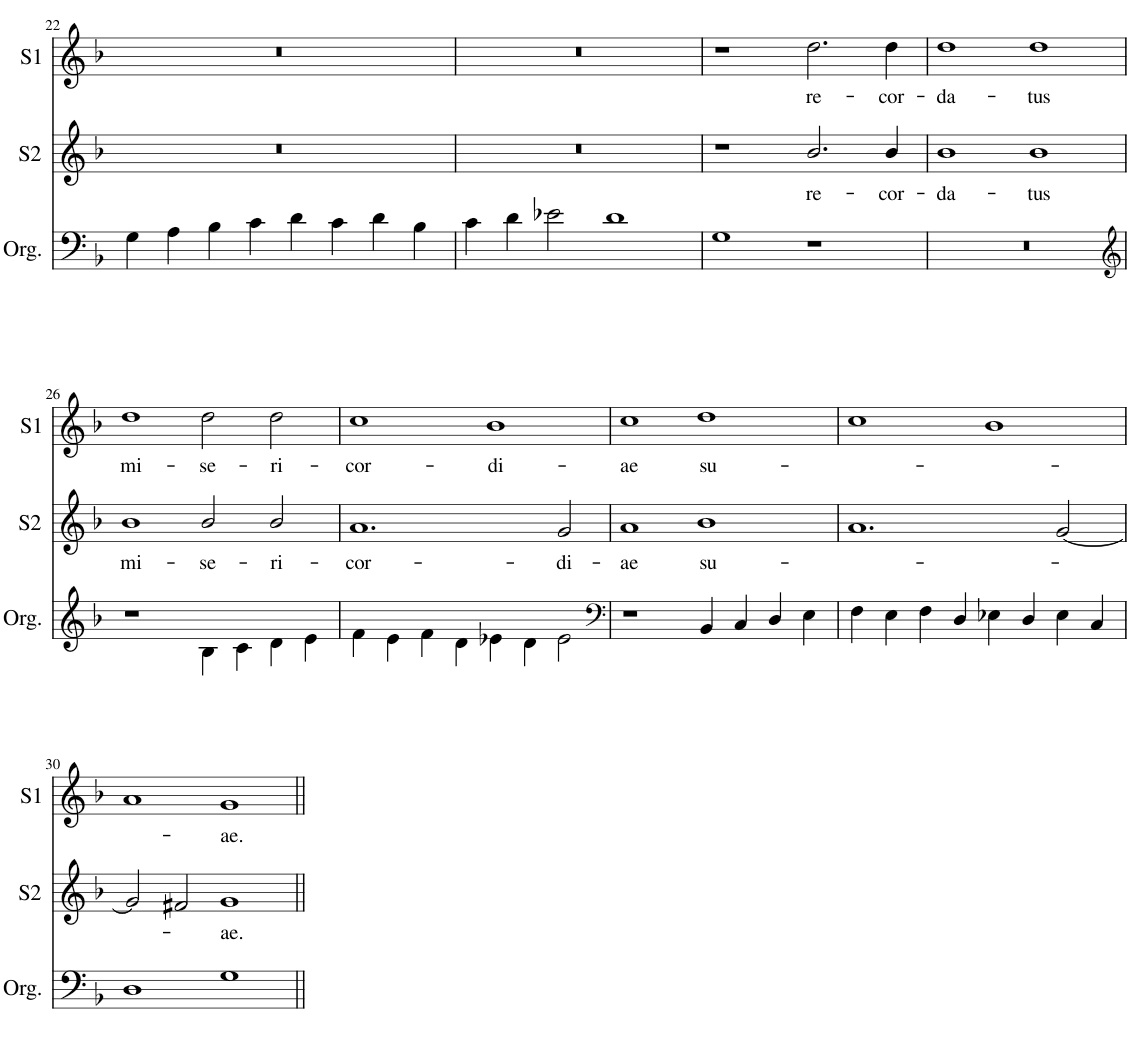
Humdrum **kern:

**kern	**kern	**text	**kern	**text
*part3	*part2	*part2	*part1	*part1
*staff3	*staff2	*staff2	*staff1	*staff1
*I"Orgue	*I"Soprano 2	*	*I"Soprano 1	*
*I'Org.	*I'S2	*	*I'S1	*
!!LO:PB:g=z
*clefF4	*clefG2	*	*clefG2	*
*k[b-]	*k[b-]	*	*k[b-]	*
*M4/2	*M4/2	*	*M4/2	*
=22	=22	=22	=22	=22
4G\	0r	.	0r	.
4A\	.	.	.	.
4B-\	.	.	.	.
4c\	.	.	.	.
4d\	.	.	.	.
4c\	.	.	.	.
4d\	.	.	.	.
4B-\	.	.	.	.
=23	=23	=23	=23	=23
4c\	0r	.	0r	.
4d\	.	.	.	.
2e-X\	.	.	.	.
1d	.	.	.	.
=24	=24	=24	=24	=24
1G	1r	.	1r	.
!	!	!LO:LY:b	!	!LO:LY:b
1r	2.b-/	re-	2.dd\	re-
!	!	!LO:LY:b	!	!LO:LY:b
.	4b-/	-cor-	4dd\	-cor-
=25	=25	=25	=25	=25
!	!	!LO:LY:b	!	!LO:LY:b
0r	1b-	-da-	1dd	-da-
!	!	!LO:LY:b	!	!LO:LY:b
.	1b-	-tus	1dd	-tus
!!LO:LB:g=z
=26	=26	=26	=26	=26
*clefG2	*	*	*	*
!	!	!LO:LY:b	!	!LO:LY:b
1r	1b-	mi-	1dd	mi-
!	!	!LO:LY:b	!	!LO:LY:b
4B-\	2b-/	-se-	2dd\	-se-
4c\	.	.	.	.
!	!	!LO:LY:b	!	!LO:LY:b
4d\	2b-/	-ri-	2dd\	-ri-
4e\	.	.	.	.
=27	=27	=27	=27	=27
!	!	!LO:LY:b	!	!LO:LY:b
4f\	1.a	-cor-	1cc	-cor-
4e\	.	.	.	.
4f\	.	.	.	.
4d\	.	.	.	.
!	!	!	!	!LO:LY:b
4e-X\	.	.	1b-	-di-
4d\	.	.	.	.
!	!	!LO:LY:b	!	!
2e-\	2g/	-di-	.	.
=28	=28	=28	=28	=28
*clefF4	*	*	*	*
!	!	!LO:LY:b	!	!LO:LY:b
1r	1a	-ae	1cc	-ae
!	!	!LO:LY:b	!	!LO:LY:b
4BB-/	1b-	su-	1dd	su-
4C/	.	.	.	.
4D/	.	.	.	.
4E\	.	.	.	.
=29	=29	=29	=29	=29
4F\	1.a	.	1cc	.
4E\	.	.	.	.
4F\	.	.	.	.
4D/	.	.	.	.
4E-X\	.	.	1b-	.
4D/	.	.	.	.
4E-\	[<2g/	.	.	.
4C/	.	.	.	.
!!LO:LB:g=z
=30	=30	=30	=30	=30
1D	2g/]	.	1a	.
.	2f#X/	.	.	.
!	!	!LO:LY:b	!	!LO:LY:b
1G	1g	-ae.	1g	-ae.
=||	=||	=||	=||	=||
*-	*-	*-	*-	*-
